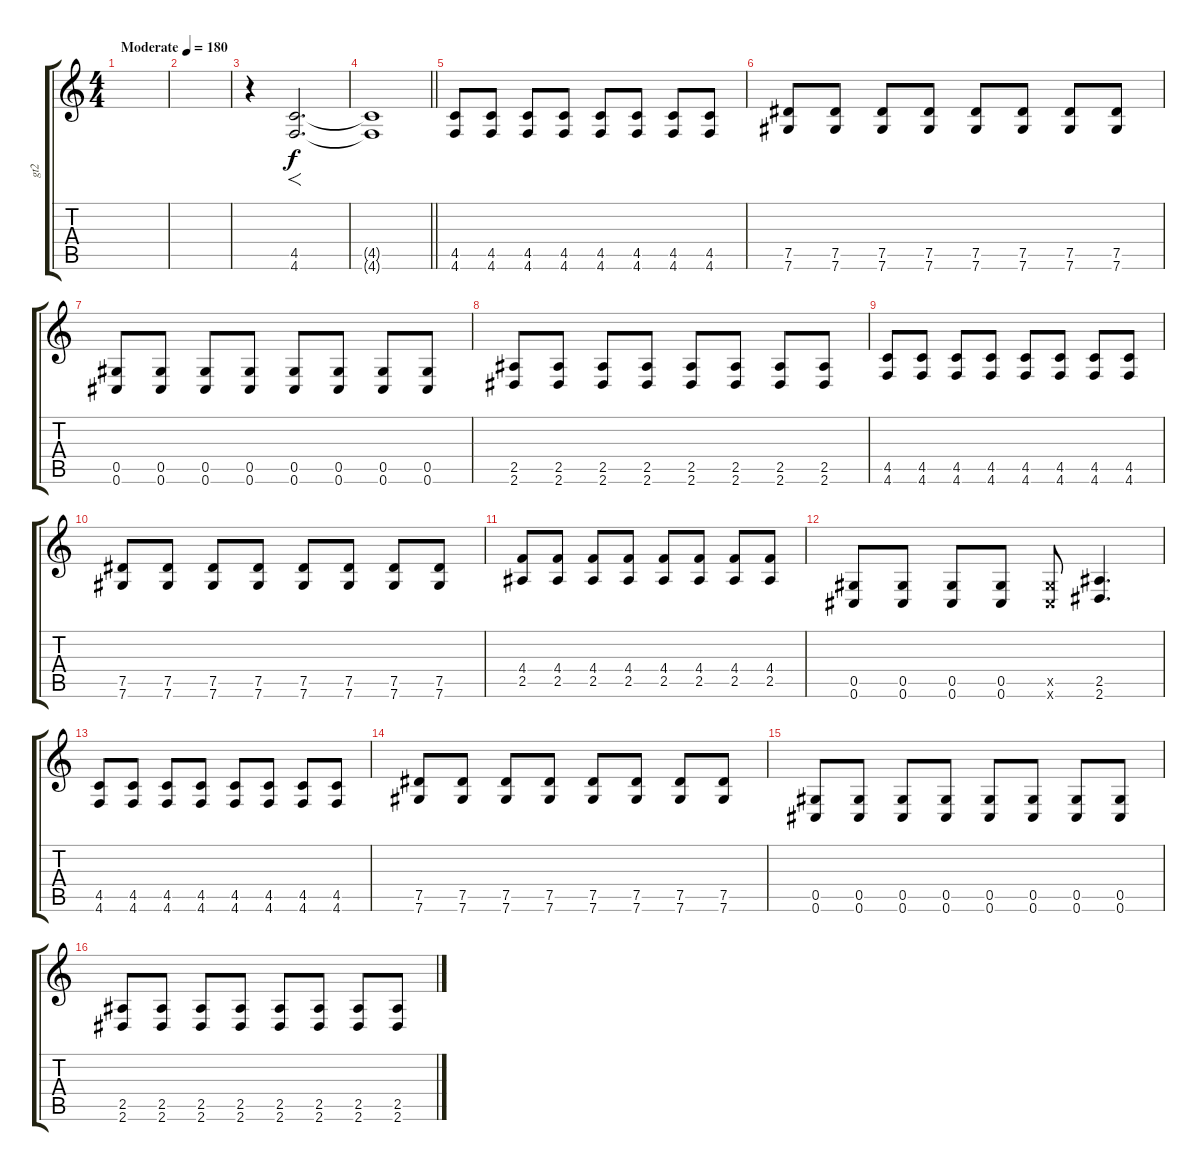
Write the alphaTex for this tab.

\track ("gt2" "gt2") {instrument distortionguitar}
\staff {score tabs}
\tuning (Eb4 Bb3 Gb3 Db3 Ab2 Db2) {hide}
\ts (4 4)
\tempo (180 "Moderate")
\clef g2
\ks c
|
|
r.4 (4.5 4.6).2{f d} |
\barLineRight lightlight
(4.5{t} 4.6{t}).1 |
(4.5 4.6).8 (4.5 4.6).8 (4.5 4.6).8 (4.5 4.6).8 (4.5 4.6).8 (4.5 4.6).8 (4.5 4.6).8 (4.5 4.6).8 |
(7.5 7.6).8 (7.5 7.6).8 (7.5 7.6).8 (7.5 7.6).8 (7.5 7.6).8 (7.5 7.6).8 (7.5 7.6).8 (7.5 7.6).8 |
(0.5 0.6).8 (0.5 0.6).8 (0.5 0.6).8 (0.5 0.6).8 (0.5 0.6).8 (0.5 0.6).8 (0.5 0.6).8 (0.5 0.6).8 |
(2.5 2.6).8 (2.5 2.6).8 (2.5 2.6).8 (2.5 2.6).8 (2.5 2.6).8 (2.5 2.6).8 (2.5 2.6).8 (2.5 2.6).8 |
(4.5 4.6).8 (4.5 4.6).8 (4.5 4.6).8 (4.5 4.6).8 (4.5 4.6).8 (4.5 4.6).8 (4.5 4.6).8 (4.5 4.6).8 |
(7.5 7.6).8 (7.5 7.6).8 (7.5 7.6).8 (7.5 7.6).8 (7.5 7.6).8 (7.5 7.6).8 (7.5 7.6).8 (7.5 7.6).8 |
(4.4 2.5).8 (4.4 2.5).8 (4.4 2.5).8 (4.4 2.5).8 (4.4 2.5).8 (4.4 2.5).8 (4.4 2.5).8 (4.4 2.5).8 |
(0.5 0.6).8 (0.5 0.6).8 (0.5 0.6).8 (0.5 0.6).8 (0.5{x} 0.6{x}).8 (2.5 2.6).4{d} |
(4.5 4.6).8 (4.5 4.6).8 (4.5 4.6).8 (4.5 4.6).8 (4.5 4.6).8 (4.5 4.6).8 (4.5 4.6).8 (4.5 4.6).8 |
(7.5 7.6).8 (7.5 7.6).8 (7.5 7.6).8 (7.5 7.6).8 (7.5 7.6).8 (7.5 7.6).8 (7.5 7.6).8 (7.5 7.6).8 |
(0.5 0.6).8 (0.5 0.6).8 (0.5 0.6).8 (0.5 0.6).8 (0.5 0.6).8 (0.5 0.6).8 (0.5 0.6).8 (0.5 0.6).8 |
(2.5 2.6).8 (2.5 2.6).8 (2.5 2.6).8 (2.5 2.6).8 (2.5 2.6).8 (2.5 2.6).8 (2.5 2.6).8 (2.5 2.6).8
